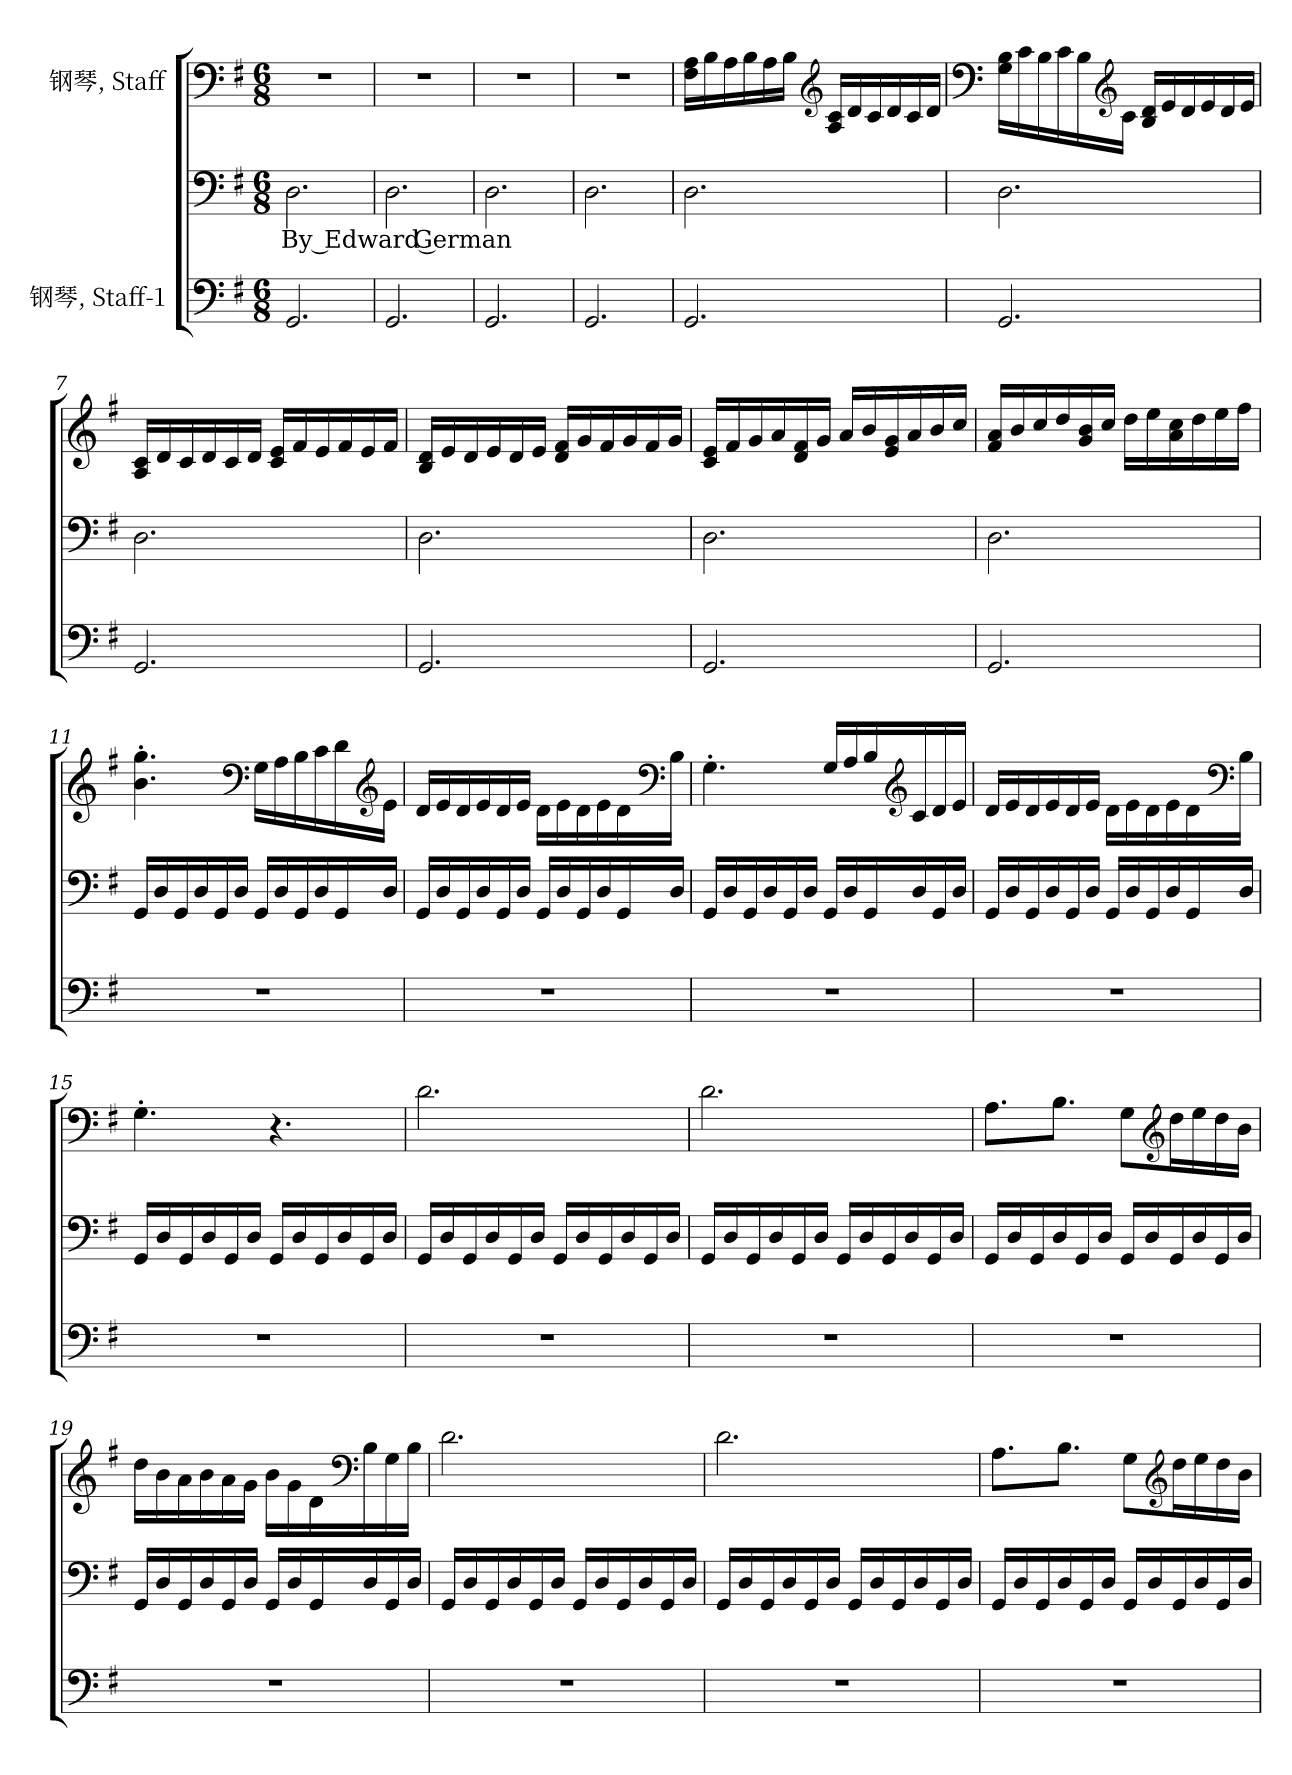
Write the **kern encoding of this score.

**kern	**kern	**text	**kern
*part2	*part2	*part2	*part1
*staff3	*staff2	*staff2	*staff1
*I"钢琴, Staff-1	*	*	*I"钢琴, Staff
*clefF4	*clefF4	*	*clefF4
*k[f#]	*k[f#]	*	*k[f#]
*M6/8	*M6/8	*	*M6/8
*MM150	*MM150	*	*MM150
=1	=1	=1	=1
2.GG/	2.D\	By Edward German	2.r
=2	=2	=2	=2
2.GG/	2.D\	.	2.r
=3	=3	=3	=3
2.GG/	2.D\	.	2.r
=4	=4	=4	=4
2.GG/	2.D\	.	2.r
=5	=5	=5	=5
2.GG/	2.D\	.	16F#\ 16A\LL
.	.	.	16B\
.	.	.	16A\
.	.	.	16B\
.	.	.	16A\
.	.	.	16B\JJ
*	*	*	*clefG2
.	.	.	16A/ 16c/LL
.	.	.	16d/
.	.	.	16c/
.	.	.	16d/
.	.	.	16c/
.	.	.	16d/JJ
!!LO:LB:g=z
=6	=6	=6	=6
*	*	*	*clefF4
2.GG/	2.D\	.	16G\ 16B\LL
.	.	.	16c\
.	.	.	16B\
.	.	.	16c\
.	.	.	16B\
*	*	*	*clefG2
.	.	.	16c\JJ
.	.	.	16B/ 16d/LL
.	.	.	16e/
.	.	.	16d/
.	.	.	16e/
.	.	.	16d/
.	.	.	16e/JJ
=7	=7	=7	=7
2.GG/	2.D\	.	16A/ 16c/LL
.	.	.	16d/
.	.	.	16c/
.	.	.	16d/
.	.	.	16c/
.	.	.	16d/JJ
.	.	.	16c/ 16e/LL
.	.	.	16f#/
.	.	.	16e/
.	.	.	16f#/
.	.	.	16e/
.	.	.	16f#/JJ
=8	=8	=8	=8
2.GG/	2.D\	.	16B/ 16d/LL
.	.	.	16e/
.	.	.	16d/
.	.	.	16e/
.	.	.	16d/
.	.	.	16e/JJ
.	.	.	16d/ 16f#/LL
.	.	.	16g/
.	.	.	16f#/
.	.	.	16g/
.	.	.	16f#/
.	.	.	16g/JJ
!!LO:LB:g=z
=9	=9	=9	=9
2.GG/	2.D\	.	16c/ 16e/LL
.	.	.	16f#/
.	.	.	16g/
.	.	.	16a/
.	.	.	16d/ 16f#/
.	.	.	16g/JJ
.	.	.	16a/LL
.	.	.	16b/
.	.	.	16e/ 16g/
.	.	.	16a/
.	.	.	16b/
.	.	.	16cc/JJ
=10	=10	=10	=10
2.GG/	2.D\	.	16f#/ 16a/LL
.	.	.	16b/
.	.	.	16cc/
.	.	.	16dd/
.	.	.	16g/ 16b/
.	.	.	16cc/JJ
.	.	.	16dd\LL
.	.	.	16ee\
.	.	.	16a\ 16cc\
.	.	.	16dd\
.	.	.	16ee\
.	.	.	16ff#\JJ
=11	=11	=11	=11
2.r	16GG/LL	.	4.b\' 4.gg\'
.	16D/	.	.
.	16GG/	.	.
.	16D/	.	.
.	16GG/	.	.
.	16D/JJ	.	.
*	*	*	*clefF4
.	16GG/LL	.	16G\LL
.	16D/	.	16A\
.	16GG/	.	16B\
.	16D/	.	16c\
.	16GG/	.	16d\
*	*	*	*clefG2
.	16D/JJ	.	16e\JJ
!!LO:LB:g=z
=12	=12	=12	=12
2.r	16GG/LL	.	16d/LL
.	16D/	.	16e/
.	16GG/	.	16d/
.	16D/	.	16e/
.	16GG/	.	16d/
.	16D/JJ	.	16e/JJ
.	16GG/LL	.	16d\LL
.	16D/	.	16e\
.	16GG/	.	16d\
.	16D/	.	16e\
.	16GG/	.	16d\
*	*	*	*clefF4
.	16D/JJ	.	16B\JJ
=13	=13	=13	=13
2.r	16GG/LL	.	4.G'\
.	16D/	.	.
.	16GG/	.	.
.	16D/	.	.
.	16GG/	.	.
.	16D/JJ	.	.
.	16GG/LL	.	16G/LL
.	16D/	.	16A/
.	16GG/	.	16B/
*	*	*	*clefG2
.	16D/	.	16c/
.	16GG/	.	16d/
.	16D/JJ	.	16e/JJ
=14	=14	=14	=14
2.r	16GG/LL	.	16d/LL
.	16D/	.	16e/
.	16GG/	.	16d/
.	16D/	.	16e/
.	16GG/	.	16d/
.	16D/JJ	.	16e/JJ
.	16GG/LL	.	16d\LL
.	16D/	.	16e\
.	16GG/	.	16d\
.	16D/	.	16e\
.	16GG/	.	16d\
*	*	*	*clefF4
.	16D/JJ	.	16B\JJ
!!LO:PB:g=z
=15	=15	=15	=15
2.r	16GG/LL	.	4.G'\
.	16D/	.	.
.	16GG/	.	.
.	16D/	.	.
.	16GG/	.	.
.	16D/JJ	.	.
.	16GG/LL	.	4.r
.	16D/	.	.
.	16GG/	.	.
.	16D/	.	.
.	16GG/	.	.
.	16D/JJ	.	.
=16	=16	=16	=16
2.r	16GG/LL	.	2.d\
.	16D/	.	.
.	16GG/	.	.
.	16D/	.	.
.	16GG/	.	.
.	16D/JJ	.	.
.	16GG/LL	.	.
.	16D/	.	.
.	16GG/	.	.
.	16D/	.	.
.	16GG/	.	.
.	16D/JJ	.	.
=17	=17	=17	=17
2.r	16GG/LL	.	2.d\
.	16D/	.	.
.	16GG/	.	.
.	16D/	.	.
.	16GG/	.	.
.	16D/JJ	.	.
.	16GG/LL	.	.
.	16D/	.	.
.	16GG/	.	.
.	16D/	.	.
.	16GG/	.	.
.	16D/JJ	.	.
!!LO:LB:g=z
=18	=18	=18	=18
2.r	16GG/LL	.	8.A\L
.	16D/	.	.
.	16GG/	.	.
.	16D/	.	8.B\J
.	16GG/	.	.
.	16D/JJ	.	.
.	16GG/LL	.	8G\L
.	16D/	.	.
*	*	*	*clefG2
.	16GG/	.	16dd\L
.	16D/	.	16ee\
.	16GG/	.	16dd\
.	16D/JJ	.	16b\JJ
=19	=19	=19	=19
2.r	16GG/LL	.	16dd\LL
.	16D/	.	16b\
.	16GG/	.	16a\
.	16D/	.	16b\
.	16GG/	.	16a\
.	16D/JJ	.	16g\JJ
.	16GG/LL	.	16b\LL
.	16D/	.	16g\
.	16GG/	.	16d\
*	*	*	*clefF4
.	16D/	.	16B\
.	16GG/	.	16G\
.	16D/JJ	.	16B\JJ
=20	=20	=20	=20
2.r	16GG/LL	.	2.d\
.	16D/	.	.
.	16GG/	.	.
.	16D/	.	.
.	16GG/	.	.
.	16D/JJ	.	.
.	16GG/LL	.	.
.	16D/	.	.
.	16GG/	.	.
.	16D/	.	.
.	16GG/	.	.
.	16D/JJ	.	.
!!LO:LB:g=z
=21	=21	=21	=21
2.r	16GG/LL	.	2.d\
.	16D/	.	.
.	16GG/	.	.
.	16D/	.	.
.	16GG/	.	.
.	16D/JJ	.	.
.	16GG/LL	.	.
.	16D/	.	.
.	16GG/	.	.
.	16D/	.	.
.	16GG/	.	.
.	16D/JJ	.	.
=22	=22	=22	=22
2.r	16GG/LL	.	8.A\L
.	16D/	.	.
.	16GG/	.	.
.	16D/	.	8.B\J
.	16GG/	.	.
.	16D/JJ	.	.
.	16GG/LL	.	8G\L
.	16D/	.	.
*	*	*	*clefG2
.	16GG/	.	16dd\L
.	16D/	.	16ee\
.	16GG/	.	16dd\
.	16D/JJ	.	16b\JJ
=	=	=	=
*-	*-	*-	*-
